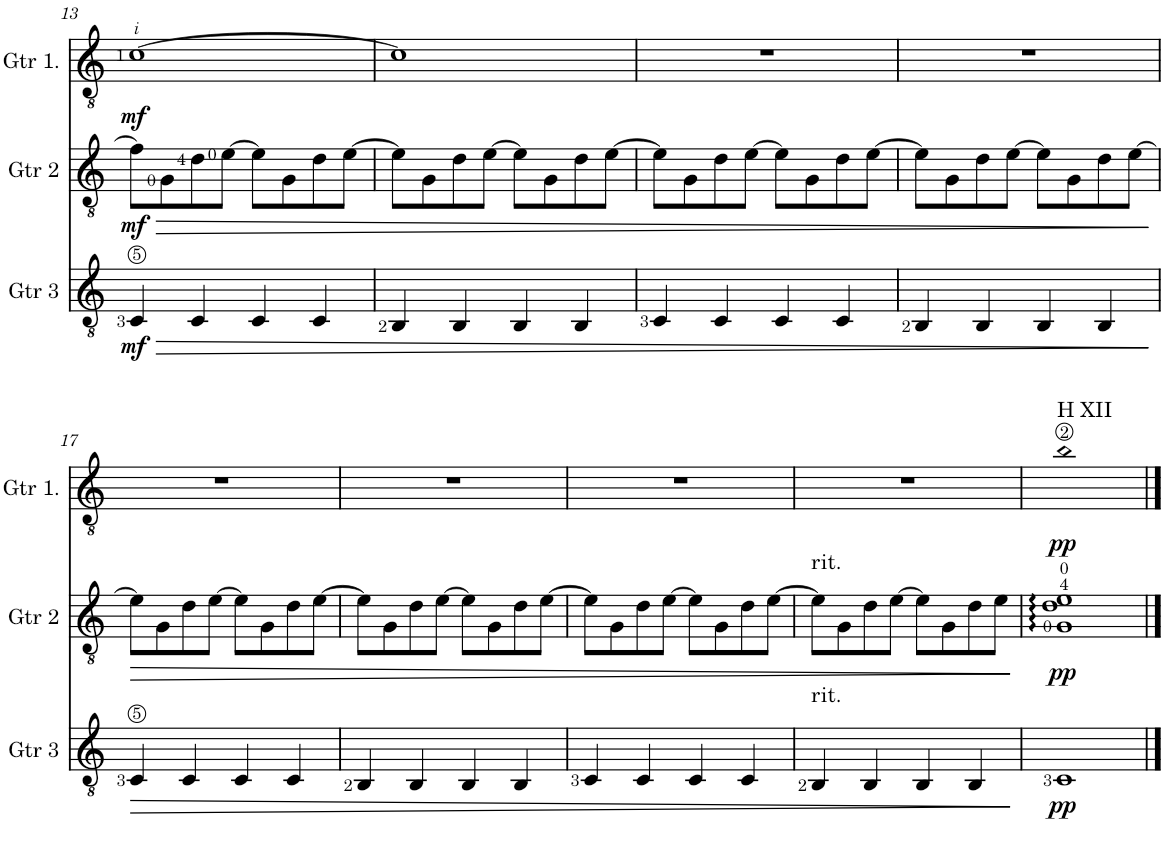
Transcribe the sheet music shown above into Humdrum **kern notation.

**kern	**dynam	**kern	**dynam	**kern	**dynam
*part3	*part3	*part2	*part2	*part1	*part1
*staff3	*staff3	*staff2	*staff2	*staff1	*staff1
*I"Guitar 3	*	*I"Guitar 2	*	*I"Guitar 1	*
*I'Gtr 3	*	*I'Gtr 2	*	*I'Gtr 1.	*
!!LO:PB:g=z
*clefGv2	*	*clefGv2	*	*clefGv2	*
*k[]	*	*k[]	*	*k[]	*
*M4/4	*	*M4/4	*	*M4/4	*
=13	=13	=13	=13	=13	=13
!	!LO:HP:b	!	!LO:HP:b	!	!
!	!LO:DY:n=1:b	!	!LO:DY:n=1:b	!	!LO:DY:b
4C/	> mf	8f\L]	> mf	[1c	mf
.	.	8G\	.	.	.
4C/	.	8d\	.	.	.
.	.	[8e\J	.	.	.
4C/	.	8e\L]	.	.	.
.	.	8G\	.	.	.
4C/	.	8d\	.	.	.
.	.	[8e\J	.	.	.
=14	=14	=14	=14	=14	=14
4BB/	.	8e\L]	.	1c]	.
.	.	8G\	.	.	.
4BB/	.	8d\	.	.	.
.	.	[8e\J	.	.	.
4BB/	.	8e\L]	.	.	.
.	.	8G\	.	.	.
4BB/	.	8d\	.	.	.
.	.	[8e\J	.	.	.
=15	=15	=15	=15	=15	=15
4C/	.	8e\L]	.	1r	.
.	.	8G\	.	.	.
4C/	.	8d\	.	.	.
.	.	[8e\J	.	.	.
4C/	.	8e\L]	.	.	.
.	.	8G\	.	.	.
4C/	.	8d\	.	.	.
.	.	[8e\J	.	.	.
=16	=16	=16	=16	=16	=16
4BB/	.	8e\L]	.	1r	.
.	.	8G\	.	.	.
4BB/	.	8d\	.	.	.
.	.	[8e\J	.	.	.
4BB/	.	8e\L]	.	.	.
.	.	8G\	.	.	.
4BB/	.	8d\	.	.	.
.	.	[8e\J	.	.	.
.	]	.	]	.	.
!!LO:LB:g=z
=17	=17	=17	=17	=17	=17
!	!LO:HP:b	!	!LO:HP:b	!	!
4C/	>	8e\L]	>	1r	.
.	.	8G\	.	.	.
4C/	.	8d\	.	.	.
.	.	[8e\J	.	.	.
4C/	.	8e\L]	.	.	.
.	.	8G\	.	.	.
4C/	.	8d\	.	.	.
.	.	[8e\J	.	.	.
=18	=18	=18	=18	=18	=18
4BB/	.	8e\L]	.	1r	.
.	.	8G\	.	.	.
4BB/	.	8d\	.	.	.
.	.	[8e\J	.	.	.
4BB/	.	8e\L]	.	.	.
.	.	8G\	.	.	.
4BB/	.	8d\	.	.	.
.	.	[8e\J	.	.	.
=19	=19	=19	=19	=19	=19
4C/	.	8e\L]	.	1r	.
.	.	8G\	.	.	.
4C/	.	8d\	.	.	.
.	.	[8e\J	.	.	.
4C/	.	8e\L]	.	.	.
.	.	8G\	.	.	.
4C/	.	8d\	.	.	.
.	.	[8e\J	.	.	.
=20	=20	=20	=20	=20	=20
!	!	!LO:TX:a:t=rit.	!	!	!
!LO:TX:a:t=rit.	!	!	!	!	!
4BB/	.	8e\L]	.	1r	.
.	.	8G\	.	.	.
4BB/	.	8d\	.	.	.
.	.	[8e\J	.	.	.
4BB/	.	8e\L]	.	.	.
.	.	8G\	.	.	.
4BB/	.	8d\	.	.	.
.	.	8e\J	.	.	.
.	]	.	]	.	.
=21	=21	=21	=21	=21	=21
!	!	!	!	!LO:TX:a:t=H XII	!
!	!LO:DY:b	!	!LO:DY:b	!LO:N:head=diamond	!LO:DY:b
1C	pp	1G: 1d: 1e:	pp	1b	pp
==	==	==	==	==	==
*-	*-	*-	*-	*-	*-
